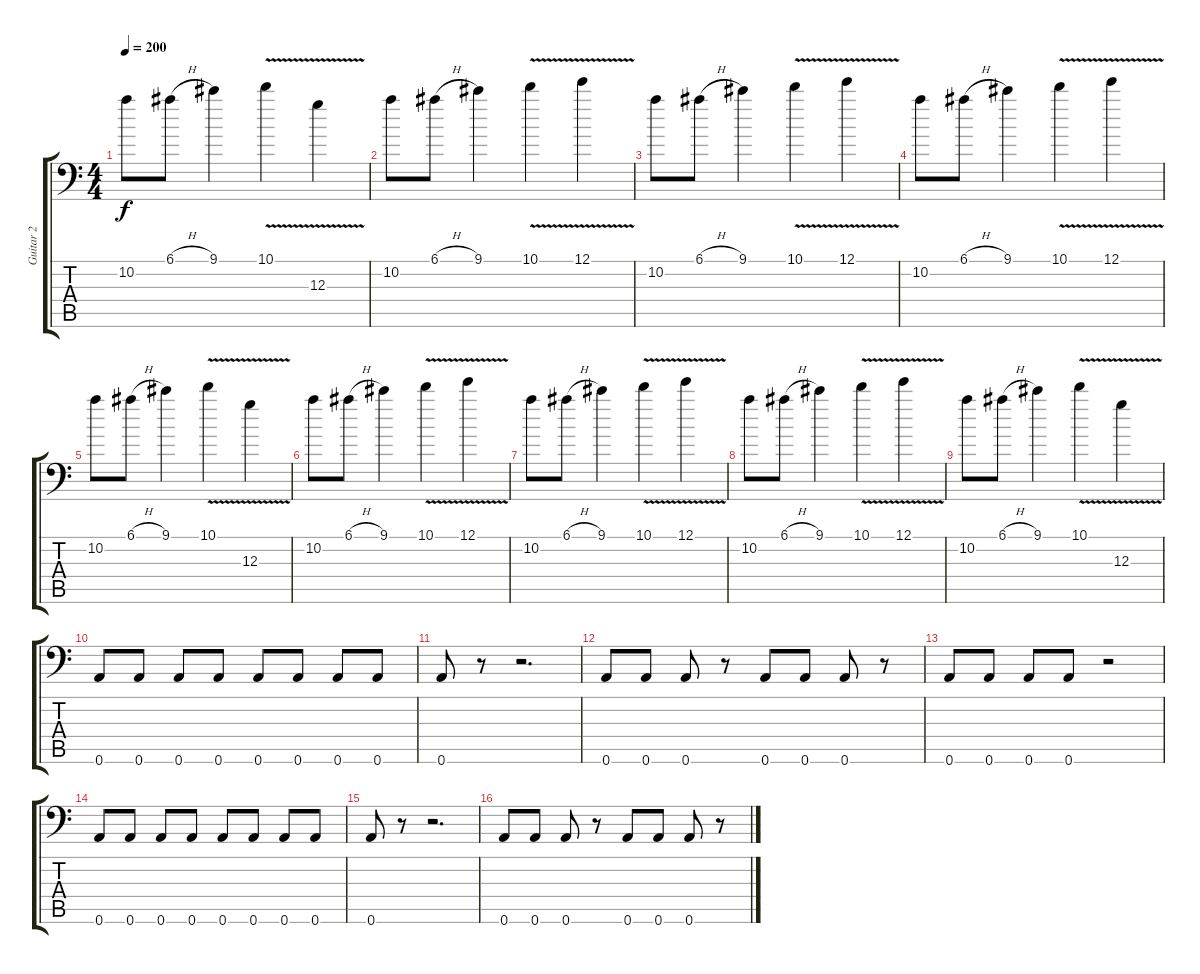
\track ("Guitar 2" "Guitar 2") {instrument distortionguitar}
\staff {score tabs}
\tuning (E4 B3 G3 D3 A2 A1) {hide}
\ts (4 4)
\tempo 200
\clef f4
\ks c
10.2.8{dy f} 6.1{h}.8 9.1.4 10.1{v}.4 12.3{v}.4 |
10.2.8 6.1{h}.8 9.1.4 10.1{v}.4 12.1{v}.4 |
10.2.8 6.1{h}.8 9.1.4 10.1{v}.4 12.1{v}.4 |
10.2.8 6.1{h}.8 9.1.4 10.1{v}.4 12.1{v}.4 |
10.2.8 6.1{h}.8 9.1.4 10.1{v}.4 12.3{v}.4 |
10.2.8 6.1{h}.8 9.1.4 10.1{v}.4 12.1{v}.4 |
10.2.8 6.1{h}.8 9.1.4 10.1{v}.4 12.1{v}.4 |
10.2.8 6.1{h}.8 9.1.4 10.1{v}.4 12.1{v}.4 |
10.2.8 6.1{h}.8 9.1.4 10.1{v}.4 12.3{v}.4 |
0.6.8 0.6.8 0.6.8 0.6.8 0.6.8 0.6.8 0.6.8 0.6.8 |
0.6.8 r.8 r.2{d} |
0.6.8 0.6.8 0.6.8 r.8 0.6.8 0.6.8 0.6.8 r.8 |
0.6.8 0.6.8 0.6.8 0.6.8 r.2 |
0.6.8 0.6.8 0.6.8 0.6.8 0.6.8 0.6.8 0.6.8 0.6.8 |
0.6.8 r.8 r.2{d} |
0.6.8 0.6.8 0.6.8 r.8 0.6.8 0.6.8 0.6.8 r.8
